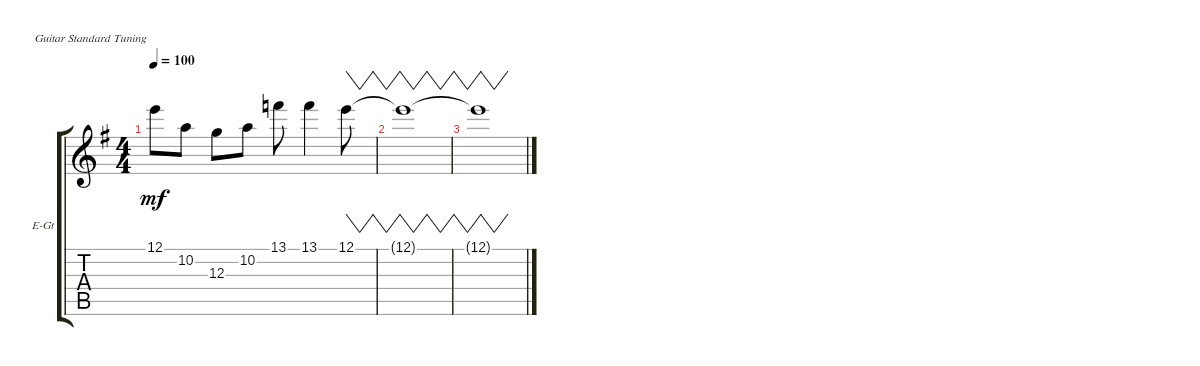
\bracketExtendMode groupsimilarinstruments
\firstSystemTrackNameOrientation horizontal
\otherSystemsTrackNameOrientation horizontal
\track ("guitar drive (Artur Potemkin)" "E-Gt") {instrument overdrivenguitar}
\staff {score tabs}
\tuning (E4 B3 G3 D3 A2 E2)
\ts (4 4)
\tempo 100
\clef g2
\ks eminor
12.1.8{dy mf} 10.2.8 12.3.8 10.2.8 13.1.8 13.1.4 12.1.8{vw} |
12.1{t}.1{vw} |
12.1{t}.1{vw}
